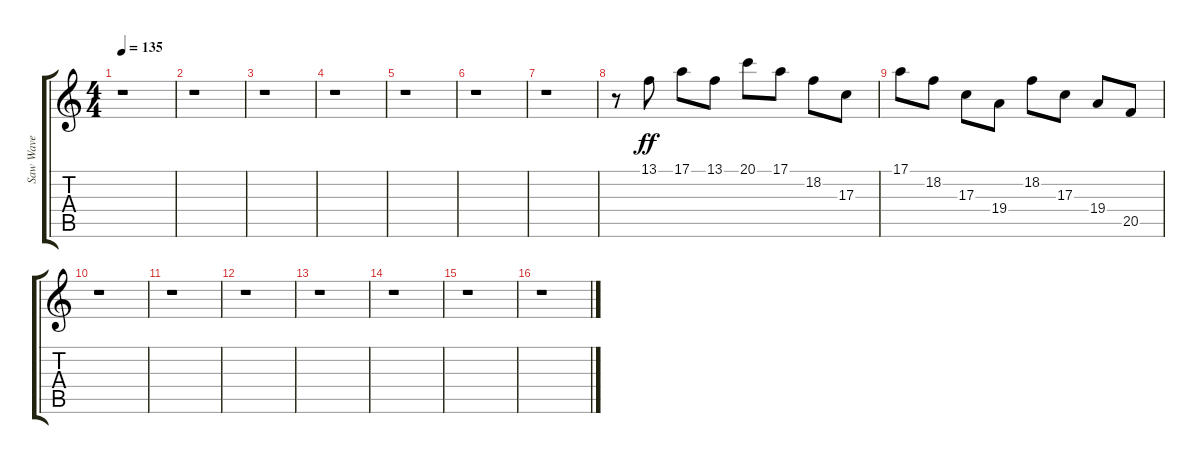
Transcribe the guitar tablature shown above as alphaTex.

\track ("Saw Wave" "Saw Wave") {instrument lead2sawtooth}
\staff {score tabs}
\tuning (E4 B3 G3 D3 A2 E2) {hide}
\ts (4 4)
\tempo 135
\clef g2
\ks c
r.1{dy fff} |
r.1 |
r.1 |
r.1 |
r.1 |
r.1 |
r.1 |
r.8 13.1.8{dy ff volume 10 instrument fx1rain} 17.1.8 13.1.8 20.1.8 17.1.8 18.2.8 17.3.8 |
17.1.8 18.2.8 17.3.8 19.4.8 18.2.8 17.3.8 19.4.8 20.5.8 |
r.1 |
r.1 |
r.1 |
r.1 |
r.1 |
r.1 |
r.1
